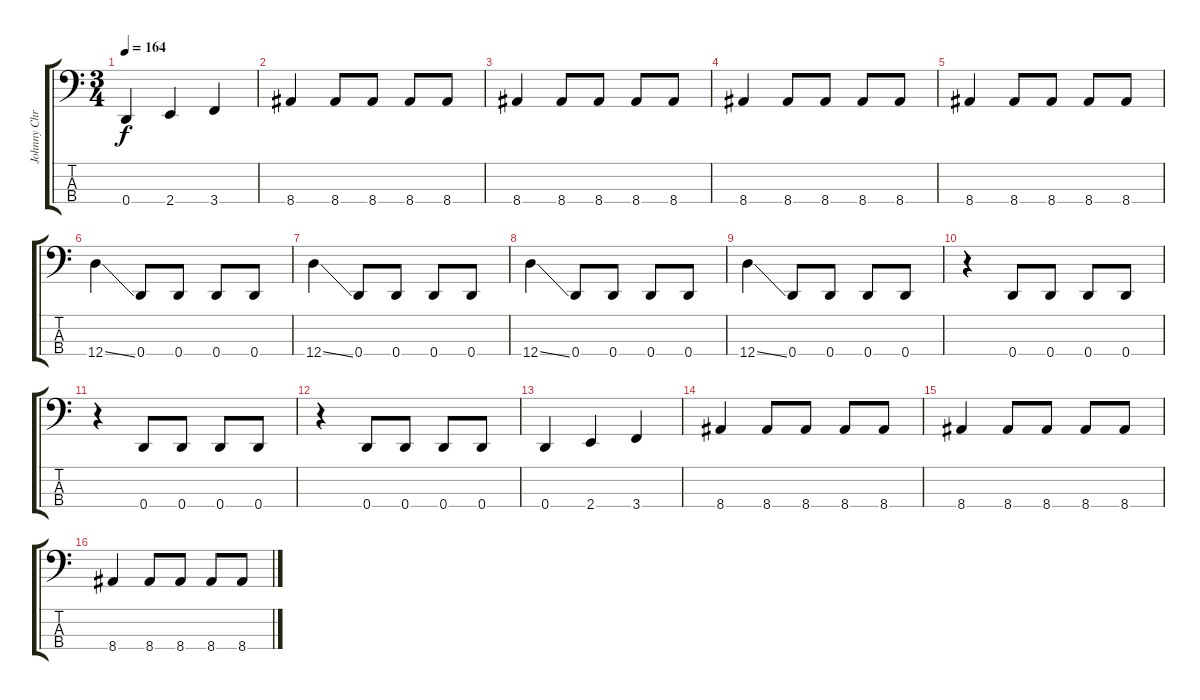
\track ("Johnny Christ (Bass)" "Johnny Chr") {instrument electricbasspick}
\staff {score tabs}
\tuning (G2 D2 A1 D1) {hide}
\ts (3 4)
\tempo 164
\clef f4
\ks c
0.4.4{dy f} 2.4.4 3.4.4 |
8.4.4 8.4.8 8.4.8 8.4.8 8.4.8 |
8.4.4 8.4.8 8.4.8 8.4.8 8.4.8 |
8.4.4 8.4.8 8.4.8 8.4.8 8.4.8 |
8.4.4 8.4.8 8.4.8 8.4.8 8.4.8 |
12.4{ss}.4 0.4.8 0.4.8 0.4.8 0.4.8 |
12.4{ss}.4 0.4.8 0.4.8 0.4.8 0.4.8 |
12.4{ss}.4 0.4.8 0.4.8 0.4.8 0.4.8 |
12.4{ss}.4 0.4.8 0.4.8 0.4.8 0.4.8 |
r.4 0.4.8 0.4.8 0.4.8 0.4.8 |
r.4 0.4.8 0.4.8 0.4.8 0.4.8 |
r.4 0.4.8 0.4.8 0.4.8 0.4.8 |
0.4.4 2.4.4 3.4.4 |
8.4.4 8.4.8 8.4.8 8.4.8 8.4.8 |
8.4.4 8.4.8 8.4.8 8.4.8 8.4.8 |
8.4.4 8.4.8 8.4.8 8.4.8 8.4.8
